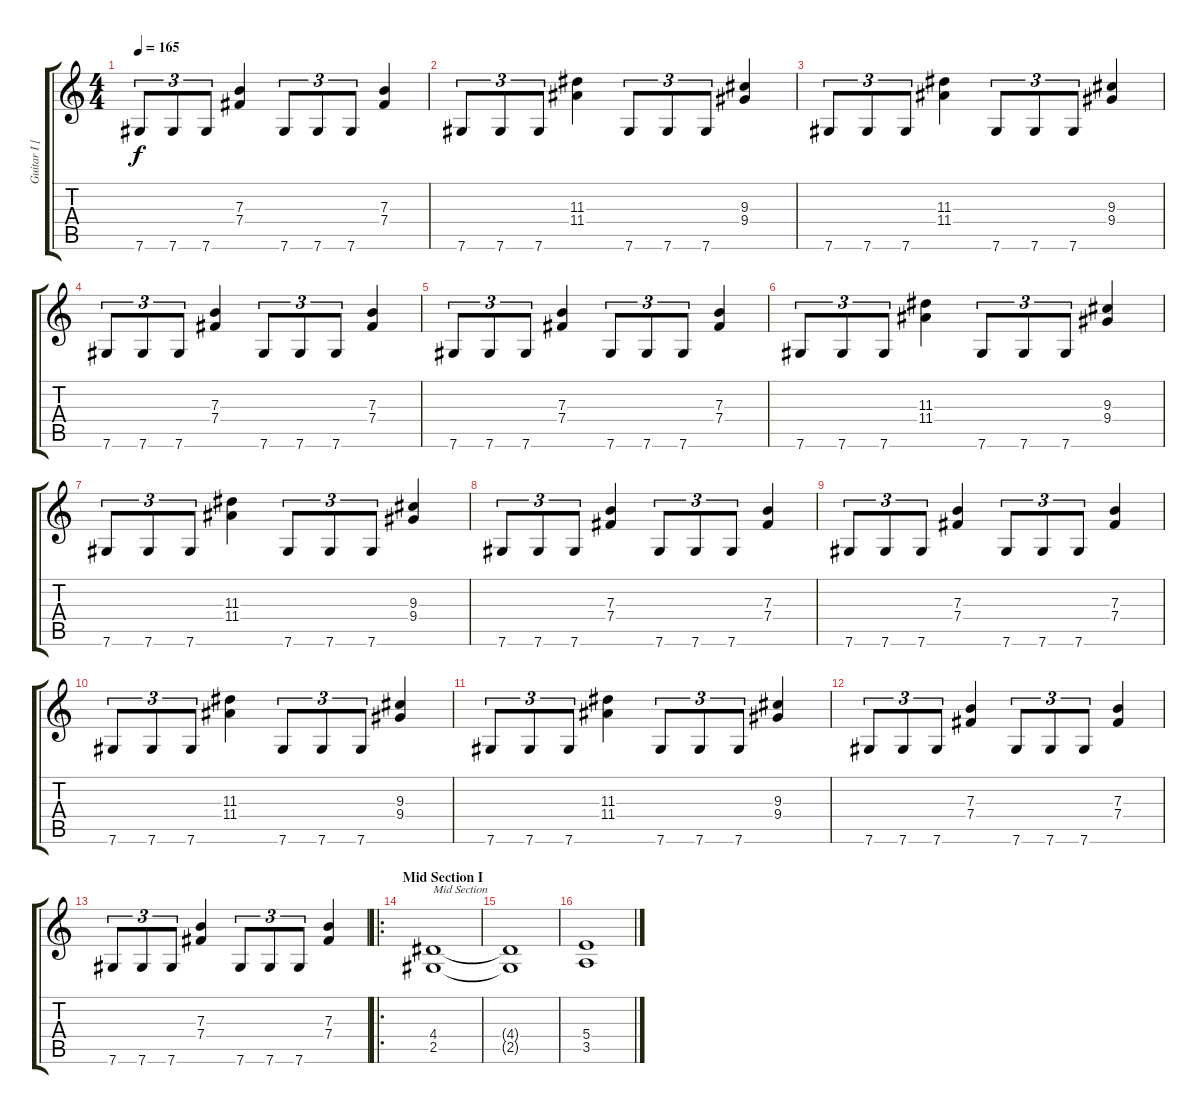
\track ("Guitar I [Ivar Peerson]" "Guitar I [") {instrument distortionguitar}
\staff {score tabs}
\tuning (Db4 Ab3 E3 B2 Gb2 Db2) {hide}
\ts (4 4)
\tempo 165
\clef g2
\ks c
7.6.8{tu (3 2) dy f} 7.6.8{tu (3 2)} 7.6.8{tu (3 2)} (7.3 7.4).4 7.6.8{tu (3 2)} 7.6.8{tu (3 2)} 7.6.8{tu (3 2)} (7.3 7.4).4 |
7.6.8{tu (3 2)} 7.6.8{tu (3 2)} 7.6.8{tu (3 2)} (11.3 11.4).4 7.6.8{tu (3 2)} 7.6.8{tu (3 2)} 7.6.8{tu (3 2)} (9.3 9.4).4 |
7.6.8{tu (3 2)} 7.6.8{tu (3 2)} 7.6.8{tu (3 2)} (11.3 11.4).4 7.6.8{tu (3 2)} 7.6.8{tu (3 2)} 7.6.8{tu (3 2)} (9.3 9.4).4 |
7.6.8{tu (3 2)} 7.6.8{tu (3 2)} 7.6.8{tu (3 2)} (7.3 7.4).4 7.6.8{tu (3 2)} 7.6.8{tu (3 2)} 7.6.8{tu (3 2)} (7.3 7.4).4 |
7.6.8{tu (3 2)} 7.6.8{tu (3 2)} 7.6.8{tu (3 2)} (7.3 7.4).4 7.6.8{tu (3 2)} 7.6.8{tu (3 2)} 7.6.8{tu (3 2)} (7.3 7.4).4 |
7.6.8{tu (3 2)} 7.6.8{tu (3 2)} 7.6.8{tu (3 2)} (11.3 11.4).4 7.6.8{tu (3 2)} 7.6.8{tu (3 2)} 7.6.8{tu (3 2)} (9.3 9.4).4 |
7.6.8{tu (3 2)} 7.6.8{tu (3 2)} 7.6.8{tu (3 2)} (11.3 11.4).4 7.6.8{tu (3 2)} 7.6.8{tu (3 2)} 7.6.8{tu (3 2)} (9.3 9.4).4 |
7.6.8{tu (3 2)} 7.6.8{tu (3 2)} 7.6.8{tu (3 2)} (7.3 7.4).4 7.6.8{tu (3 2)} 7.6.8{tu (3 2)} 7.6.8{tu (3 2)} (7.3 7.4).4 |
7.6.8{tu (3 2)} 7.6.8{tu (3 2)} 7.6.8{tu (3 2)} (7.3 7.4).4 7.6.8{tu (3 2)} 7.6.8{tu (3 2)} 7.6.8{tu (3 2)} (7.3 7.4).4 |
7.6.8{tu (3 2)} 7.6.8{tu (3 2)} 7.6.8{tu (3 2)} (11.3 11.4).4 7.6.8{tu (3 2)} 7.6.8{tu (3 2)} 7.6.8{tu (3 2)} (9.3 9.4).4 |
7.6.8{tu (3 2)} 7.6.8{tu (3 2)} 7.6.8{tu (3 2)} (11.3 11.4).4 7.6.8{tu (3 2)} 7.6.8{tu (3 2)} 7.6.8{tu (3 2)} (9.3 9.4).4 |
7.6.8{tu (3 2)} 7.6.8{tu (3 2)} 7.6.8{tu (3 2)} (7.3 7.4).4 7.6.8{tu (3 2)} 7.6.8{tu (3 2)} 7.6.8{tu (3 2)} (7.3 7.4).4 |
7.6.8{tu (3 2)} 7.6.8{tu (3 2)} 7.6.8{tu (3 2)} (7.3 7.4).4 7.6.8{tu (3 2)} 7.6.8{tu (3 2)} 7.6.8{tu (3 2)} (7.3 7.4).4 |
\ro
\section ("" "Mid Section I")
(4.4 2.5).1{txt "Mid Section"} |
(4.4{t} 2.5{t}).1 |
(5.4 3.5).1
